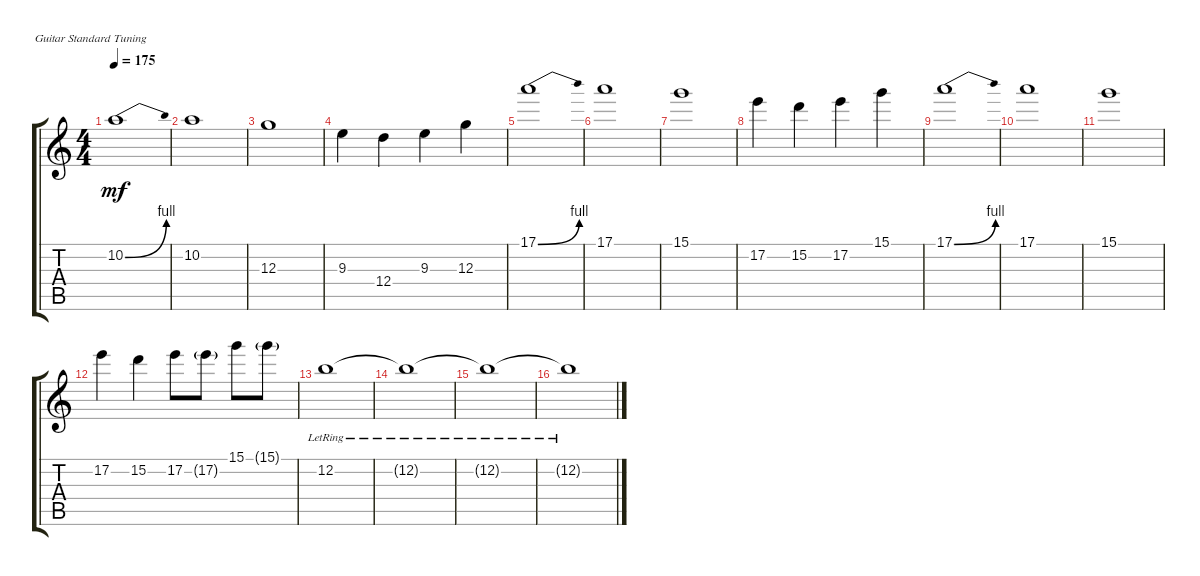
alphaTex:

\defaultSystemsLayout 4
\bracketExtendMode groupsimilarinstruments
\singleTrackTrackNamePolicy hidden
\multiTrackTrackNamePolicy hidden
\firstSystemTrackNameOrientation horizontal
\otherSystemsTrackNameOrientation horizontal
\track ("S-Guitar" "E-Gt") {solo instrument distortionguitar}
\staff {score tabs}
\tuning (E4 B3 G3 D3 A2 E2)
\ts (4 4)
\tempo 175
\clef g2
\ks c
10.2{be (bend 0 0 15 4)}.1{dy mf} |
10.2.1 |
12.3.1 |
9.3.4 12.4.4 9.3.4 12.3.4 |
17.1{be (bend 0 0 15 4)}.1 |
17.1.1 |
15.1.1 |
17.2.4 15.2.4 17.2.4 15.1.4 |
17.1{be (bend 0 0 15 4)}.1 |
17.1.1 |
15.1.1 |
\tempo (85 0.5 hide)
17.2.4 15.2.4 17.2.8 17.2{g}.8 15.1.8 15.1{g}.8 |
\tempo (175 hide)
12.2{lr}.1 |
12.2{lr t}.1 |
12.2{lr t}.1 |
12.2{lr t}.1
